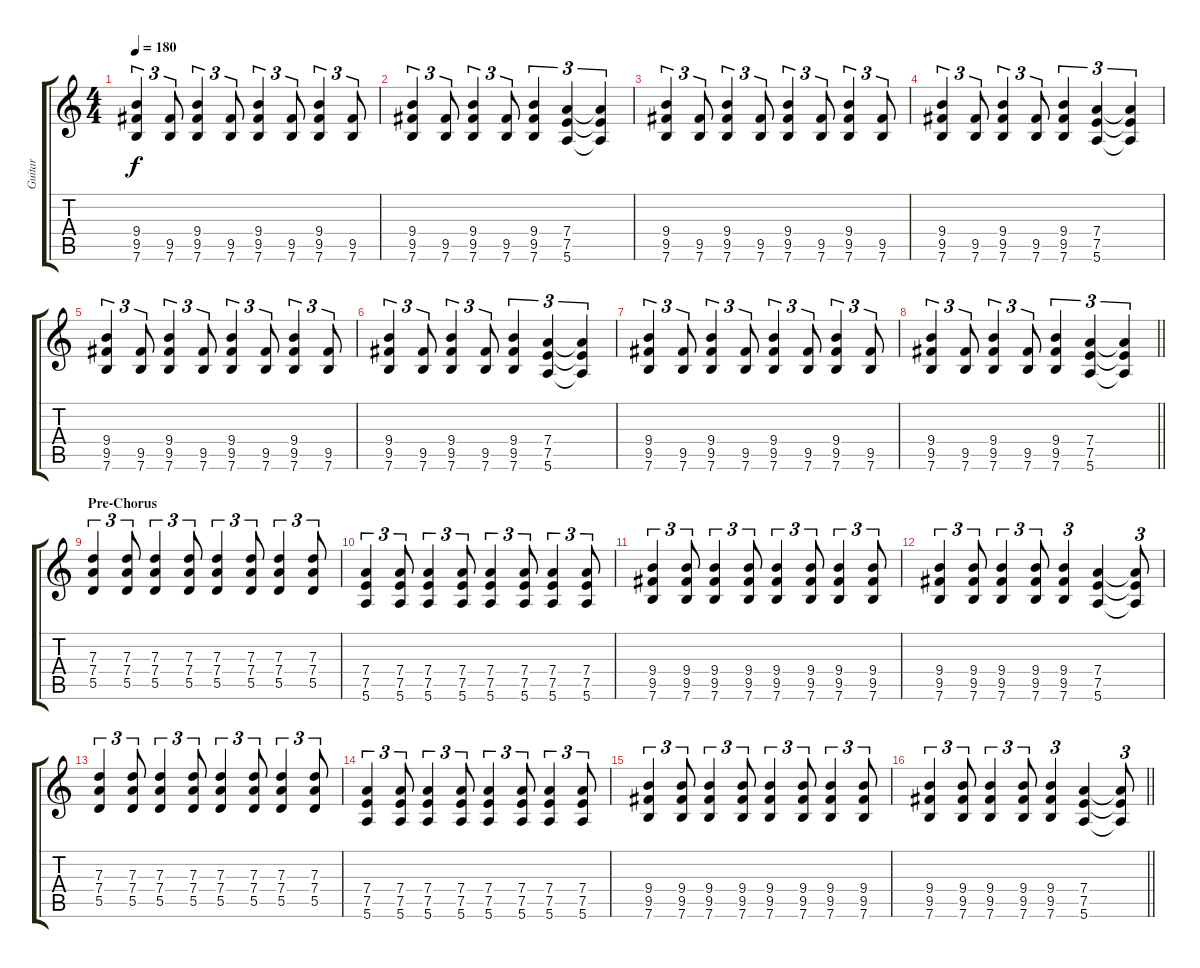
\track ("Guitar" "Guitar") {instrument distortionguitar}
\staff {score tabs}
\tuning (E4 B3 G3 D3 A2 E2) {hide}
\ts (4 4)
\tempo 180
\clef g2
\ks c
(9.4 9.5 7.6).4{tu (3 2) dy f} (9.5 7.6).8{tu (3 2)} (9.4 9.5 7.6).4{tu (3 2)} (9.5 7.6).8{tu (3 2)} (9.4 9.5 7.6).4{tu (3 2)} (9.5 7.6).8{tu (3 2)} (9.4 9.5 7.6).4{tu (3 2)} (9.5 7.6).8{tu (3 2)} |
(9.4 9.5 7.6).4{tu (3 2)} (9.5 7.6).8{tu (3 2)} (9.4 9.5 7.6).4{tu (3 2)} (9.5 7.6).8{tu (3 2)} (9.4 9.5 7.6).4{tu (3 2)} (7.4 7.5 5.6).4{tu (3 2)} (7.4{t} 7.5{t} 5.6{t}).4{tu (3 2)} |
(9.4 9.5 7.6).4{tu (3 2)} (9.5 7.6).8{tu (3 2)} (9.4 9.5 7.6).4{tu (3 2)} (9.5 7.6).8{tu (3 2)} (9.4 9.5 7.6).4{tu (3 2)} (9.5 7.6).8{tu (3 2)} (9.4 9.5 7.6).4{tu (3 2)} (9.5 7.6).8{tu (3 2)} |
(9.4 9.5 7.6).4{tu (3 2)} (9.5 7.6).8{tu (3 2)} (9.4 9.5 7.6).4{tu (3 2)} (9.5 7.6).8{tu (3 2)} (9.4 9.5 7.6).4{tu (3 2)} (7.4 7.5 5.6).4{tu (3 2)} (7.4{t} 7.5{t} 5.6{t}).4{tu (3 2)} |
(9.4 9.5 7.6).4{tu (3 2)} (9.5 7.6).8{tu (3 2)} (9.4 9.5 7.6).4{tu (3 2)} (9.5 7.6).8{tu (3 2)} (9.4 9.5 7.6).4{tu (3 2)} (9.5 7.6).8{tu (3 2)} (9.4 9.5 7.6).4{tu (3 2)} (9.5 7.6).8{tu (3 2)} |
(9.4 9.5 7.6).4{tu (3 2)} (9.5 7.6).8{tu (3 2)} (9.4 9.5 7.6).4{tu (3 2)} (9.5 7.6).8{tu (3 2)} (9.4 9.5 7.6).4{tu (3 2)} (7.4 7.5 5.6).4{tu (3 2)} (7.4{t} 7.5{t} 5.6{t}).4{tu (3 2)} |
(9.4 9.5 7.6).4{tu (3 2)} (9.5 7.6).8{tu (3 2)} (9.4 9.5 7.6).4{tu (3 2)} (9.5 7.6).8{tu (3 2)} (9.4 9.5 7.6).4{tu (3 2)} (9.5 7.6).8{tu (3 2)} (9.4 9.5 7.6).4{tu (3 2)} (9.5 7.6).8{tu (3 2)} |
\barLineRight lightlight
(9.4 9.5 7.6).4{tu (3 2)} (9.5 7.6).8{tu (3 2)} (9.4 9.5 7.6).4{tu (3 2)} (9.5 7.6).8{tu (3 2)} (9.4 9.5 7.6).4{tu (3 2)} (7.4 7.5 5.6).4{tu (3 2)} (7.4{t} 7.5{t} 5.6{t}).4{tu (3 2)} |
\section ("" "Pre-Chorus")
(7.3 7.4 5.5).4{tu (3 2)} (7.3 7.4 5.5).8{tu (3 2)} (7.3 7.4 5.5).4{tu (3 2)} (7.3 7.4 5.5).8{tu (3 2)} (7.3 7.4 5.5).4{tu (3 2)} (7.3 7.4 5.5).8{tu (3 2)} (7.3 7.4 5.5).4{tu (3 2)} (7.3 7.4 5.5).8{tu (3 2)} |
(7.4 7.5 5.6).4{tu (3 2)} (7.4 7.5 5.6).8{tu (3 2)} (7.4 7.5 5.6).4{tu (3 2)} (7.4 7.5 5.6).8{tu (3 2)} (7.4 7.5 5.6).4{tu (3 2)} (7.4 7.5 5.6).8{tu (3 2)} (7.4 7.5 5.6).4{tu (3 2)} (7.4 7.5 5.6).8{tu (3 2)} |
(9.4 9.5 7.6).4{tu (3 2)} (9.4 9.5 7.6).8{tu (3 2)} (9.4 9.5 7.6).4{tu (3 2)} (9.4 9.5 7.6).8{tu (3 2)} (9.4 9.5 7.6).4{tu (3 2)} (9.4 9.5 7.6).8{tu (3 2)} (9.4 9.5 7.6).4{tu (3 2)} (9.4 9.5 7.6).8{tu (3 2)} |
(9.4 9.5 7.6).4{tu (3 2)} (9.4 9.5 7.6).8{tu (3 2)} (9.4 9.5 7.6).4{tu (3 2)} (9.4 9.5 7.6).8{tu (3 2)} (9.4 9.5 7.6).4{tu (3 2)} (7.4 7.5 5.6).4 (7.4{t} 7.5{t} 5.6{t}).8{tu (3 2)} |
(7.3 7.4 5.5).4{tu (3 2)} (7.3 7.4 5.5).8{tu (3 2)} (7.3 7.4 5.5).4{tu (3 2)} (7.3 7.4 5.5).8{tu (3 2)} (7.3 7.4 5.5).4{tu (3 2)} (7.3 7.4 5.5).8{tu (3 2)} (7.3 7.4 5.5).4{tu (3 2)} (7.3 7.4 5.5).8{tu (3 2)} |
(7.4 7.5 5.6).4{tu (3 2)} (7.4 7.5 5.6).8{tu (3 2)} (7.4 7.5 5.6).4{tu (3 2)} (7.4 7.5 5.6).8{tu (3 2)} (7.4 7.5 5.6).4{tu (3 2)} (7.4 7.5 5.6).8{tu (3 2)} (7.4 7.5 5.6).4{tu (3 2)} (7.4 7.5 5.6).8{tu (3 2)} |
(9.4 9.5 7.6).4{tu (3 2)} (9.4 9.5 7.6).8{tu (3 2)} (9.4 9.5 7.6).4{tu (3 2)} (9.4 9.5 7.6).8{tu (3 2)} (9.4 9.5 7.6).4{tu (3 2)} (9.4 9.5 7.6).8{tu (3 2)} (9.4 9.5 7.6).4{tu (3 2)} (9.4 9.5 7.6).8{tu (3 2)} |
\barLineRight lightlight
(9.4 9.5 7.6).4{tu (3 2)} (9.4 9.5 7.6).8{tu (3 2)} (9.4 9.5 7.6).4{tu (3 2)} (9.4 9.5 7.6).8{tu (3 2)} (9.4 9.5 7.6).4{tu (3 2)} (7.4 7.5 5.6).4 (7.4{t} 7.5{t} 5.6{t}).8{tu (3 2)}
